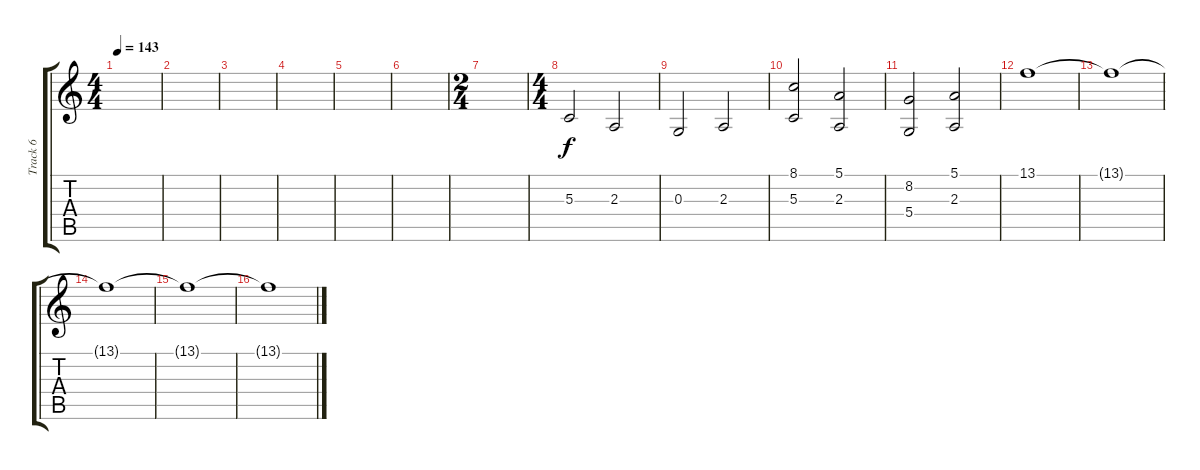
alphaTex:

\track ("Track 6" "Track 6") {instrument voiceoohs}
\staff {score tabs}
\tuning (E4 B3 G3 D3 A2 D2) {hide}
\ts (4 4)
\tempo 143
\clef g2
\ks c
|
|
|
|
|
|
\ts (2 4)
|
\ts (4 4)
5.3.2{dy f instrument acousticgrandpiano} 2.3.2 |
0.3.2 2.3.2 |
(8.1 5.3).2 (5.1 2.3).2 |
(8.2 5.4).2 (5.1 2.3).2 |
13.1.1{volume 9 instrument stringensemble1} |
13.1{t}.1 |
13.1{t}.1 |
13.1{t}.1 |
13.1{t}.1
